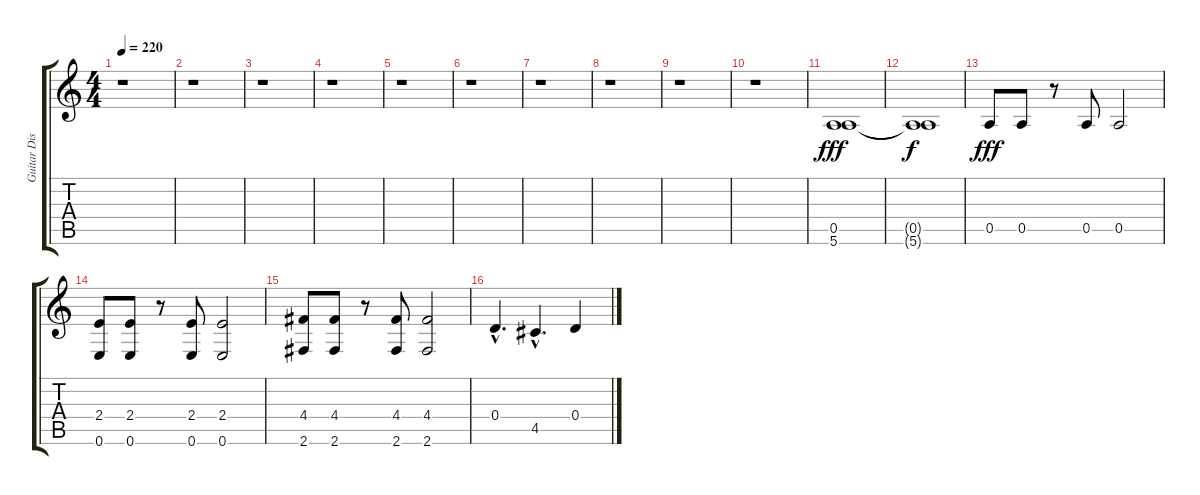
\track ("Guitar Distorted" "Guitar Dis") {instrument distortionguitar}
\staff {score tabs}
\tuning (E4 B3 G3 D3 A2 E2) {hide}
\ts (4 4)
\tempo 220
\clef g2
\ks c
r.1{dy fff} |
r.1 |
r.1 |
r.1 |
r.1 |
r.1 |
r.1 |
r.1 |
r.1 |
r.1 |
(0.5 5.6).1 |
(0.5{t} 5.6{t}).1{dy f} |
0.5.8{dy fff} 0.5.8 r.8 0.5.8 0.5.2 |
(2.4 0.6).8 (2.4 0.6).8 r.8 (2.4 0.6).8 (2.4 0.6).2 |
(4.4 2.6).8 (4.4 2.6).8 r.8 (4.4 2.6).8 (4.4 2.6).2 |
0.4{hac}.4{d} 4.5{hac}.4{d} 0.4.4
